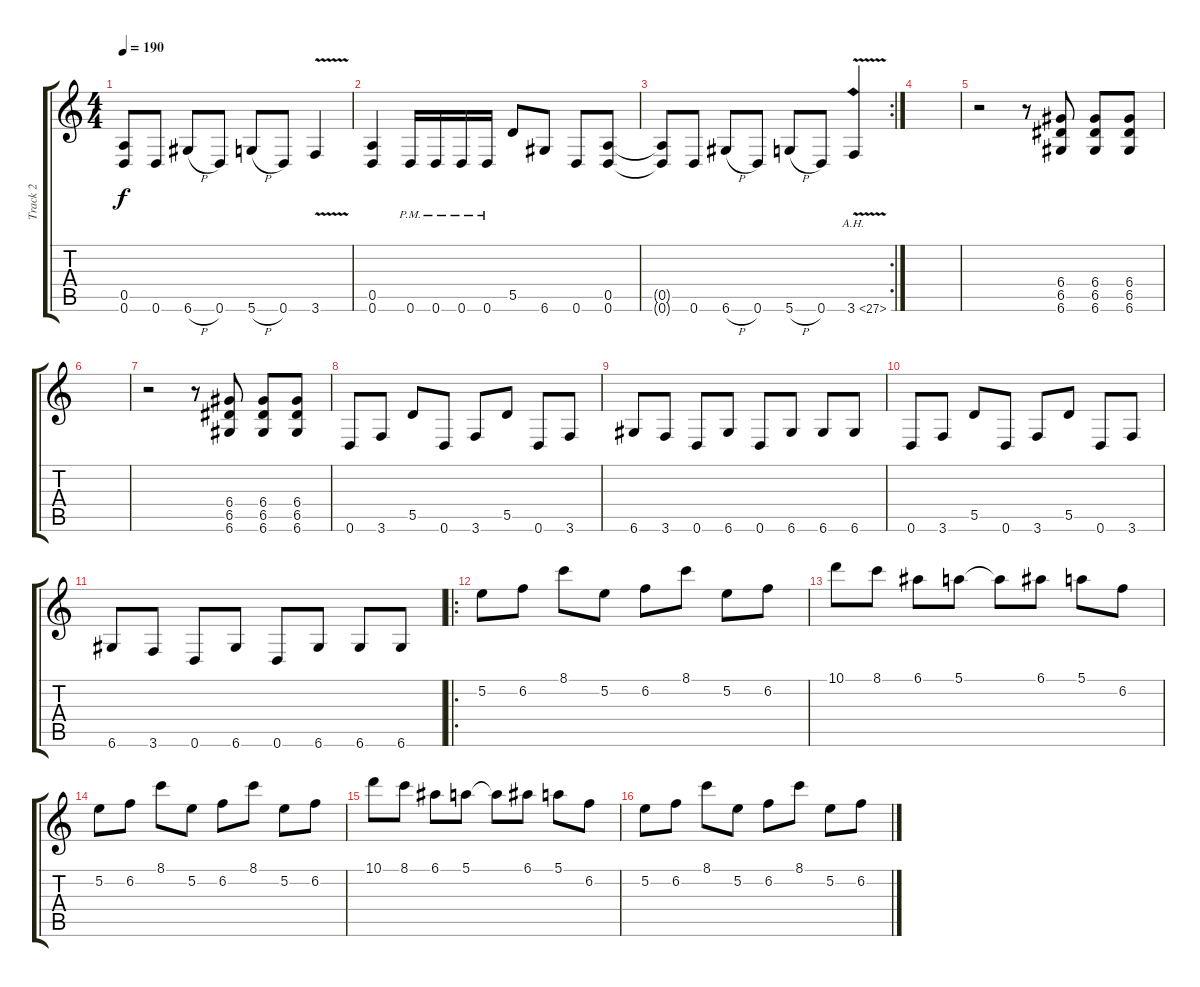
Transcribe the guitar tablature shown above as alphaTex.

\track ("Track 2" "Track 2") {instrument distortionguitar}
\staff {score tabs}
\tuning (E4 B3 G3 D3 A2 D2) {hide}
\ts (4 4)
\tempo 190
\clef g2
\ks c
(0.5{t} 0.6{t}).8{dy f} 0.6.8 6.6{h}.8 0.6.8 5.6{h}.8 0.6.8 3.6{v}.4 |
(0.5 0.6).4 0.6{pm}.16 0.6{pm}.16 0.6{pm}.16 0.6{pm}.16 5.5.8 6.6.8 0.6.8 (0.5 0.6).8 |
\rc 2
(0.5{t} 0.6{t}).8 0.6.8 6.6{h}.8 0.6.8 5.6{h}.8 0.6.8 3.6{ah 24 v}.4 |
|
r.2 r.8 (6.4 6.5 6.6).8 (6.4 6.5 6.6).8 (6.4 6.5 6.6).8 |
|
r.2 r.8 (6.4 6.5 6.6).8 (6.4 6.5 6.6).8 (6.4 6.5 6.6).8 |
0.6.8 3.6.8 5.5.8 0.6.8 3.6.8 5.5.8 0.6.8 3.6.8 |
6.6.8 3.6.8 0.6.8 6.6.8 0.6.8 6.6.8 6.6.8 6.6.8 |
0.6.8 3.6.8 5.5.8 0.6.8 3.6.8 5.5.8 0.6.8 3.6.8 |
6.6.8 3.6.8 0.6.8 6.6.8 0.6.8 6.6.8 6.6.8 6.6.8 |
\ro
5.2.8 6.2.8 8.1.8 5.2.8 6.2.8 8.1.8 5.2.8 6.2.8 |
10.1.8 8.1.8 6.1.8 5.1.8 5.1{t}.8 6.1.8 5.1.8 6.2.8 |
5.2.8 6.2.8 8.1.8 5.2.8 6.2.8 8.1.8 5.2.8 6.2.8 |
10.1.8 8.1.8 6.1.8 5.1.8 5.1{t}.8 6.1.8 5.1.8 6.2.8 |
5.2.8 6.2.8 8.1.8 5.2.8 6.2.8 8.1.8 5.2.8 6.2.8
